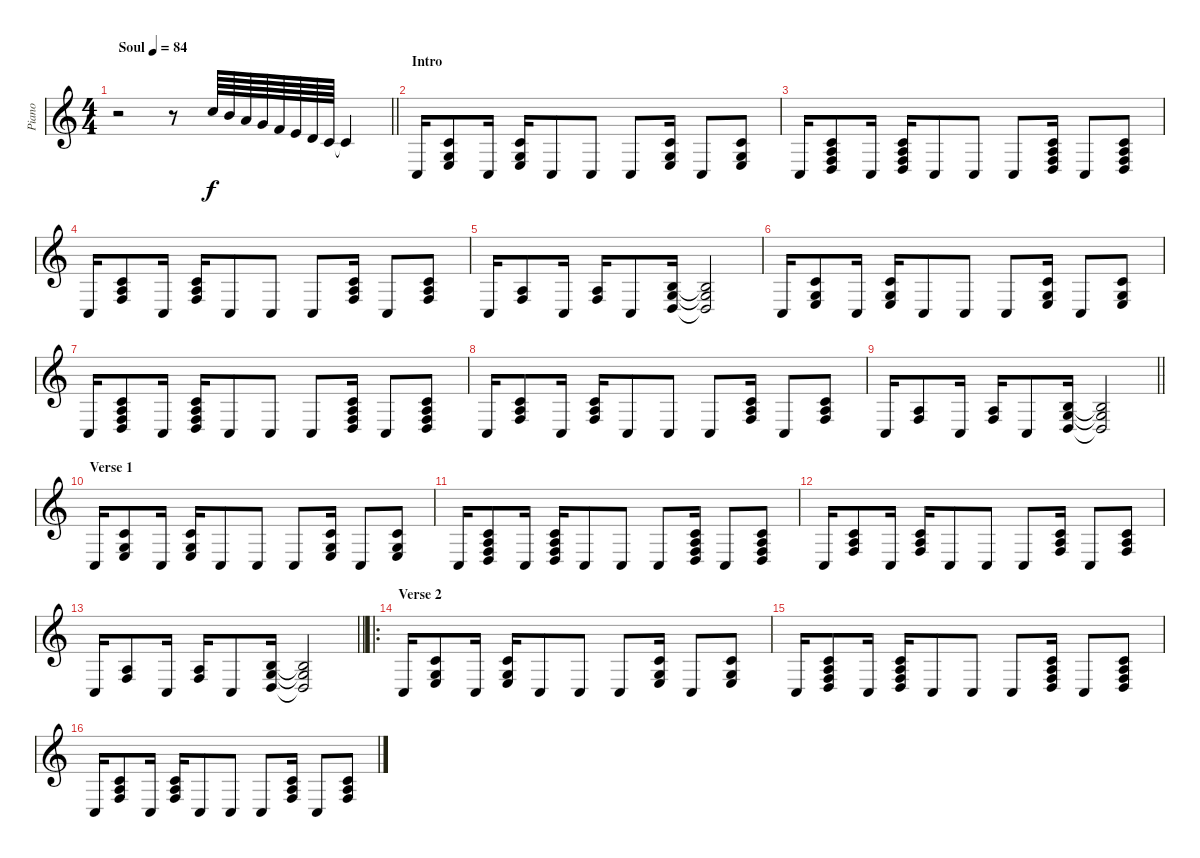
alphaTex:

\track ("Piano" "Piano") {instrument brightacousticpiano}
\staff {score}
\tuning (E4 B3 G3 D3 A2 E2) {hide}
\ts (4 4)
\tempo (84 "Soul")
\clef g2
\barLineRight lightlight
\ks c
r.2{dy f instrument brightacousticpiano} r.8 8.1.64 7.1.64 5.1.64 3.1.64 1.1.64 0.1.64 3.2.64 1.2.64 1.2{t}.4 |
\section ("" "Intro")
3.5.16 (1.2 0.3 2.4).8 3.5.16 (1.2 0.3 2.4).16 3.5.8 3.5.8 3.5.8 (1.2 0.3 2.4).16 3.5.8 (1.2 0.3 2.4).8 |
3.5.16 (1.2 2.3 3.4 5.5).8 3.5.16 (1.2 2.3 3.4 5.5).16 3.5.8 3.5.8 3.5.8 (1.2 2.3 3.4 5.5).16 3.5.8 (1.2 2.3 3.4 5.5).8 |
3.5.16 (1.2 2.3 3.4).8 3.5.16 (1.2 2.3 3.4).16 3.5.8 3.5.8 3.5.8 (1.2 2.3 3.4).16 3.5.8 (1.2 2.3 3.4).8 |
3.5.16 (2.3 3.4).8 3.5.16 (2.3 3.4).16 3.5.8 (0.2 0.3 0.4).16 (0.2{t} 0.3{t} 0.4{t}).2 |
3.5.16 (1.2 0.3 2.4).8 3.5.16 (1.2 0.3 2.4).16 3.5.8 3.5.8 3.5.8 (1.2 0.3 2.4).16 3.5.8 (1.2 0.3 2.4).8 |
3.5.16 (1.2 2.3 3.4 5.5).8 3.5.16 (1.2 2.3 3.4 5.5).16 3.5.8 3.5.8 3.5.8 (1.2 2.3 3.4 5.5).16 3.5.8 (1.2 2.3 3.4 5.5).8 |
3.5.16 (1.2 2.3 3.4).8 3.5.16 (1.2 2.3 3.4).16 3.5.8 3.5.8 3.5.8 (1.2 2.3 3.4).16 3.5.8 (1.2 2.3 3.4).8 |
\barLineRight lightlight
3.5.16 (2.3 3.4).8 3.5.16 (2.3 3.4).16 3.5.8 (0.2 0.3 0.4).16 (0.2{t} 0.3{t} 0.4{t}).2 |
\section ("" "Verse 1")
3.5.16 (1.2 0.3 2.4).8 3.5.16 (1.2 0.3 2.4).16 3.5.8 3.5.8 3.5.8 (1.2 0.3 2.4).16 3.5.8 (1.2 0.3 2.4).8 |
3.5.16 (1.2 2.3 3.4 5.5).8 3.5.16 (1.2 2.3 3.4 5.5).16 3.5.8 3.5.8 3.5.8 (1.2 2.3 3.4 5.5).16 3.5.8 (1.2 2.3 3.4 5.5).8 |
3.5.16 (1.2 2.3 3.4).8 3.5.16 (1.2 2.3 3.4).16 3.5.8 3.5.8 3.5.8 (1.2 2.3 3.4).16 3.5.8 (1.2 2.3 3.4).8 |
\barLineRight lightlight
3.5.16 (2.3 3.4).8 3.5.16 (2.3 3.4).16 3.5.8 (0.2 0.3 0.4).16 (0.2{t} 0.3{t} 0.4{t}).2 |
\ro
\section ("" "Verse 2")
3.5.16 (1.2 0.3 2.4).8 3.5.16 (1.2 0.3 2.4).16 3.5.8 3.5.8 3.5.8 (1.2 0.3 2.4).16 3.5.8 (1.2 0.3 2.4).8 |
3.5.16 (1.2 2.3 3.4 5.5).8 3.5.16 (1.2 2.3 3.4 5.5).16 3.5.8 3.5.8 3.5.8 (1.2 2.3 3.4 5.5).16 3.5.8 (1.2 2.3 3.4 5.5).8 |
3.5.16 (1.2 2.3 3.4).8 3.5.16 (1.2 2.3 3.4).16 3.5.8 3.5.8 3.5.8 (1.2 2.3 3.4).16 3.5.8 (1.2 2.3 3.4).8
